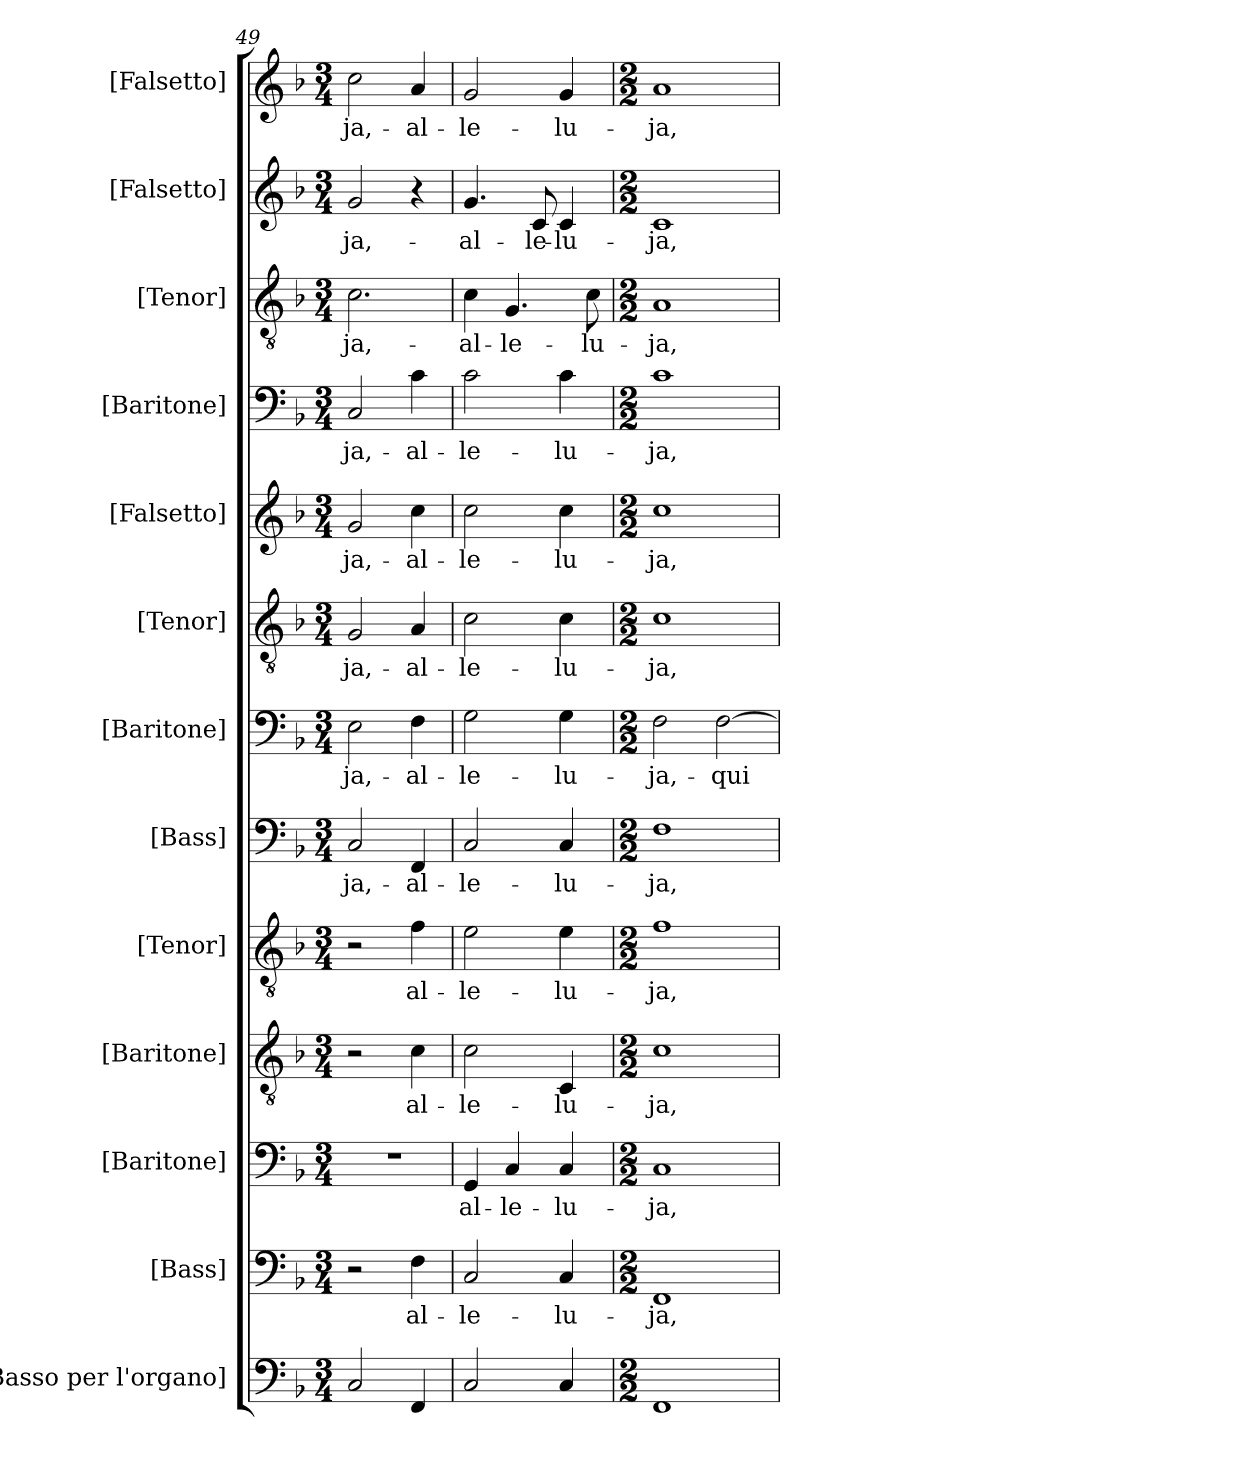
**kern	**kern	**text	**kern	**text	**kern	**text	**kern	**text	**kern	**text	**kern	**text	**kern	**text	**kern	**text	**kern	**text	**kern	**text	**kern	**text	**kern	**text
*part13	*part12	*part12	*part11	*part11	*part10	*part10	*part9	*part9	*part8	*part8	*part7	*part7	*part6	*part6	*part5	*part5	*part4	*part4	*part3	*part3	*part2	*part2	*part1	*part1
*staff13	*staff12	*staff12	*staff11	*staff11	*staff10	*staff10	*staff9	*staff9	*staff8	*staff8	*staff7	*staff7	*staff6	*staff6	*staff5	*staff5	*staff4	*staff4	*staff3	*staff3	*staff2	*staff2	*staff1	*staff1
*I"[Basso per l'organo]	*I"[Bass]	*	*I"[Baritone]	*	*I"[Baritone]	*	*I"[Tenor]	*	*I"[Bass]	*	*I"[Baritone]	*	*I"[Tenor]	*	*I"[Falsetto]	*	*I"[Baritone]	*	*I"[Tenor]	*	*I"[Falsetto]	*	*I"[Falsetto]	*
*	*I'B.	*	*I'Bar.	*	*I'Bar.	*	*I'T.	*	*I'B.	*	*I'Bar.	*	*I'T.	*	*I'A.	*	*I'Bar.	*	*I'T.	*	*I'A.	*	*I'A.	*
*clefF4	*clefF4	*	*clefF4	*	*clefGv2	*	*clefGv2	*	*clefF4	*	*clefF4	*	*clefGv2	*	*clefG2	*	*clefF4	*	*clefGv2	*	*clefG2	*	*clefG2	*
*	*	*	*	*	*ITrd7c12	*	*ITrd7c12	*	*	*	*	*	*ITrd7c12	*	*	*	*	*	*ITrd7c12	*	*	*	*	*
*k[b-]	*k[b-]	*	*k[b-]	*	*k[b-]	*	*k[b-]	*	*k[b-]	*	*k[b-]	*	*k[b-]	*	*k[b-]	*	*k[b-]	*	*k[b-]	*	*k[b-]	*	*k[b-]	*
*F:	*F:	*	*F:	*	*F:	*	*F:	*	*F:	*	*F:	*	*F:	*	*F:	*	*F:	*	*F:	*	*F:	*	*F:	*
*M3/4	*M3/4	*	*M3/4	*	*M3/4	*	*M3/4	*	*M3/4	*	*M3/4	*	*M3/4	*	*M3/4	*	*M3/4	*	*M3/4	*	*M3/4	*	*M3/4	*
=49	=49	=49	=49	=49	=49	=49	=49	=49	=49	=49	=49	=49	=49	=49	=49	=49	=49	=49	=49	=49	=49	=49	=49	=49
!	!	!	!LO:N:vis=1	!	!	!	!	!	!	!	!	!	!	!	!	!	!	!	!	!	!	!	!	!
!	!	!	!	!	!	!	!	!	!	!LO:LY:b:color=#000000	!	!	!	!	!	!	!	!	!	!	!	!	!	!
!	!	!	!	!	!	!	!	!	!	!	!	!LO:LY:b:color=#000000	!	!	!	!	!	!	!	!	!	!	!	!
!	!	!	!	!	!	!	!	!	!	!	!	!	!	!LO:LY:b:color=#000000	!	!	!	!	!	!	!	!	!	!
!	!	!	!	!	!	!	!	!	!	!	!	!	!	!	!	!LO:LY:b:color=#000000	!	!	!	!	!	!	!	!
!	!	!	!	!	!	!	!	!	!	!	!	!	!	!	!	!	!	!LO:LY:b:color=#000000	!	!	!	!	!	!
!	!	!	!	!	!	!	!	!	!	!	!	!	!	!	!	!	!	!	!	!LO:LY:b:color=#000000	!	!	!	!
!	!	!	!	!	!	!	!	!	!	!	!	!	!	!	!	!	!	!	!	!	!	!LO:LY:b:color=#000000	!	!
!	!	!	!	!	!	!	!	!	!	!	!	!	!	!	!	!	!	!	!	!	!	!	!	!LO:LY:b:color=#000000
2Ci/	2r	.	2.r	.	2r	.	2r	.	2Ci/	-ja,-	2Ei\	-ja,-	2GGi/	-ja,-	2gi/	-ja,-	2Ci/	-ja,-	2.Ci\	-ja,-	2gi/	-ja,-	2cci\	-ja,-
!	!	!LO:LY:b:color=#000000	!	!	!	!	!	!	!	!	!	!	!	!	!	!	!	!	!	!	!	!	!	!
!	!	!	!	!	!	!LO:LY:b:color=#000000	!	!	!	!	!	!	!	!	!	!	!	!	!	!	!	!	!	!
!	!	!	!	!	!	!	!	!LO:LY:b:color=#000000	!	!	!	!	!	!	!	!	!	!	!	!	!	!	!	!
!	!	!	!	!	!	!	!	!	!	!LO:LY:b:color=#000000	!	!	!	!	!	!	!	!	!	!	!	!	!	!
!	!	!	!	!	!	!	!	!	!	!	!	!LO:LY:b:color=#000000	!	!	!	!	!	!	!	!	!	!	!	!
!	!	!	!	!	!	!	!	!	!	!	!	!	!	!LO:LY:b:color=#000000	!	!	!	!	!	!	!	!	!	!
!	!	!	!	!	!	!	!	!	!	!	!	!	!	!	!	!LO:LY:b:color=#000000	!	!	!	!	!	!	!	!
!	!	!	!	!	!	!	!	!	!	!	!	!	!	!	!	!	!	!LO:LY:b:color=#000000	!	!	!	!	!	!
!	!	!	!	!	!	!	!	!	!	!	!	!	!	!	!	!	!	!	!	!	!	!	!	!LO:LY:b:color=#000000
4FFi/	4Fi\	-al--	.	.	4Ci\	-al--	4Fi\	-al--	4FFi/	-al--	4Fi\	-al--	4AAi/	-al--	4cci\	-al--	4ci\	-al--	.	.	4r	.	4ai/	-al--
=50	=50	=50	=50	=50	=50	=50	=50	=50	=50	=50	=50	=50	=50	=50	=50	=50	=50	=50	=50	=50	=50	=50	=50	=50
!	!	!LO:LY:b:color=#000000	!	!	!	!	!	!	!	!	!	!	!	!	!	!	!	!	!	!	!	!	!	!
!	!	!	!	!LO:LY:b:color=#000000	!	!	!	!	!	!	!	!	!	!	!	!	!	!	!	!	!	!	!	!
!	!	!	!	!	!	!LO:LY:b:color=#000000	!	!	!	!	!	!	!	!	!	!	!	!	!	!	!	!	!	!
!	!	!	!	!	!	!	!	!LO:LY:b:color=#000000	!	!	!	!	!	!	!	!	!	!	!	!	!	!	!	!
!	!	!	!	!	!	!	!	!	!	!LO:LY:b:color=#000000	!	!	!	!	!	!	!	!	!	!	!	!	!	!
!	!	!	!	!	!	!	!	!	!	!	!	!LO:LY:b:color=#000000	!	!	!	!	!	!	!	!	!	!	!	!
!	!	!	!	!	!	!	!	!	!	!	!	!	!	!LO:LY:b:color=#000000	!	!	!	!	!	!	!	!	!	!
!	!	!	!	!	!	!	!	!	!	!	!	!	!	!	!	!LO:LY:b:color=#000000	!	!	!	!	!	!	!	!
!	!	!	!	!	!	!	!	!	!	!	!	!	!	!	!	!	!	!LO:LY:b:color=#000000	!	!	!	!	!	!
!	!	!	!	!	!	!	!	!	!	!	!	!	!	!	!	!	!	!	!	!LO:LY:b:color=#000000	!	!	!	!
!	!	!	!	!	!	!	!	!	!	!	!	!	!	!	!	!	!	!	!	!	!	!LO:LY:b:color=#000000	!	!
!	!	!	!	!	!	!	!	!	!	!	!	!	!	!	!	!	!	!	!	!	!	!	!	!LO:LY:b:color=#000000
2Ci/	2Ci/	-le--	4GGi/	-al--	2Ci\	-le--	2Ei\	-le--	2Ci/	-le--	2Gi\	-le--	2Ci\	-le--	2cci\	-le--	2ci\	-le--	4Ci\	-al--	4.gi/	-al--	2gi/	-le--
!	!	!	!	!LO:LY:b:color=#000000	!	!	!	!	!	!	!	!	!	!	!	!	!	!	!	!	!	!	!	!
!	!	!	!	!	!	!	!	!	!	!	!	!	!	!	!	!	!	!	!	!LO:LY:b:color=#000000	!	!	!	!
.	.	.	4Ci/	-le--	.	.	.	.	.	.	.	.	.	.	.	.	.	.	4.GGi/	-le--	.	.	.	.
!	!	!	!	!	!	!	!	!	!	!	!	!	!	!	!	!	!	!	!	!	!	!LO:LY:b:color=#000000	!	!
.	.	.	.	.	.	.	.	.	.	.	.	.	.	.	.	.	.	.	.	.	8ci/	-le--	.	.
!	!	!LO:LY:b:color=#000000	!	!	!	!	!	!	!	!	!	!	!	!	!	!	!	!	!	!	!	!	!	!
!	!	!	!	!LO:LY:b:color=#000000	!	!	!	!	!	!	!	!	!	!	!	!	!	!	!	!	!	!	!	!
!	!	!	!	!	!	!LO:LY:b:color=#000000	!	!	!	!	!	!	!	!	!	!	!	!	!	!	!	!	!	!
!	!	!	!	!	!	!	!	!LO:LY:b:color=#000000	!	!	!	!	!	!	!	!	!	!	!	!	!	!	!	!
!	!	!	!	!	!	!	!	!	!	!LO:LY:b:color=#000000	!	!	!	!	!	!	!	!	!	!	!	!	!	!
!	!	!	!	!	!	!	!	!	!	!	!	!LO:LY:b:color=#000000	!	!	!	!	!	!	!	!	!	!	!	!
!	!	!	!	!	!	!	!	!	!	!	!	!	!	!LO:LY:b:color=#000000	!	!	!	!	!	!	!	!	!	!
!	!	!	!	!	!	!	!	!	!	!	!	!	!	!	!	!LO:LY:b:color=#000000	!	!	!	!	!	!	!	!
!	!	!	!	!	!	!	!	!	!	!	!	!	!	!	!	!	!	!LO:LY:b:color=#000000	!	!	!	!	!	!
!	!	!	!	!	!	!	!	!	!	!	!	!	!	!	!	!	!	!	!	!	!	!LO:LY:b:color=#000000	!	!
!	!	!	!	!	!	!	!	!	!	!	!	!	!	!	!	!	!	!	!	!	!	!	!	!LO:LY:b:color=#000000
4Ci/	4Ci/	-lu--	4Ci/	-lu--	4CCi/	-lu--	4Ei\	-lu--	4Ci/	-lu--	4Gi\	-lu--	4Ci\	-lu--	4cci\	-lu--	4ci\	-lu--	.	.	4ci/	-lu--	4gi/	-lu--
!	!	!	!	!	!	!	!	!	!	!	!	!	!	!	!	!	!	!	!	!LO:LY:b:color=#000000	!	!	!	!
.	.	.	.	.	.	.	.	.	.	.	.	.	.	.	.	.	.	.	8Ci\	-lu--	.	.	.	.
=51	=51	=51	=51	=51	=51	=51	=51	=51	=51	=51	=51	=51	=51	=51	=51	=51	=51	=51	=51	=51	=51	=51	=51	=51
*M2/2	*M2/2	*	*M2/2	*	*M2/2	*	*M2/2	*	*M2/2	*	*M2/2	*	*M2/2	*	*M2/2	*	*M2/2	*	*M2/2	*	*M2/2	*	*M2/2	*
!	!	!LO:LY:b:color=#000000	!	!	!	!	!	!	!	!	!	!	!	!	!	!	!	!	!	!	!	!	!	!
!	!	!	!	!LO:LY:b:color=#000000	!	!	!	!	!	!	!	!	!	!	!	!	!	!	!	!	!	!	!	!
!	!	!	!	!	!	!LO:LY:b:color=#000000	!	!	!	!	!	!	!	!	!	!	!	!	!	!	!	!	!	!
!	!	!	!	!	!	!	!	!LO:LY:b:color=#000000	!	!	!	!	!	!	!	!	!	!	!	!	!	!	!	!
!	!	!	!	!	!	!	!	!	!	!LO:LY:b:color=#000000	!	!	!	!	!	!	!	!	!	!	!	!	!	!
!	!	!	!	!	!	!	!	!	!	!	!	!LO:LY:b:color=#000000	!	!	!	!	!	!	!	!	!	!	!	!
!	!	!	!	!	!	!	!	!	!	!	!	!	!	!LO:LY:b:color=#000000	!	!	!	!	!	!	!	!	!	!
!	!	!	!	!	!	!	!	!	!	!	!	!	!	!	!	!LO:LY:b:color=#000000	!	!	!	!	!	!	!	!
!	!	!	!	!	!	!	!	!	!	!	!	!	!	!	!	!	!	!LO:LY:b:color=#000000	!	!	!	!	!	!
!	!	!	!	!	!	!	!	!	!	!	!	!	!	!	!	!	!	!	!	!LO:LY:b:color=#000000	!	!	!	!
!	!	!	!	!	!	!	!	!	!	!	!	!	!	!	!	!	!	!	!	!	!	!LO:LY:b:color=#000000	!	!
!	!	!	!	!	!	!	!	!	!	!	!	!	!	!	!	!	!	!	!	!	!	!	!	!LO:LY:b:color=#000000
1FFi	1FFi	-ja,-	1Ci	-ja,-	1Ci	-ja,-	1Fi	-ja,-	1Fi	-ja,-	2Fi\	-ja,-	1Ci	-ja,-	1cci	-ja,-	1ci	-ja,-	1AAi	-ja,-	1ci	-ja,-	1ai	-ja,-
!	!	!	!	!	!	!	!	!	!	!	!	!LO:LY:b:color=#000000	!	!	!	!	!	!	!	!	!	!	!	!
.	.	.	.	.	.	.	.	.	.	.	[2Fi\	-qui_-	.	.	.	.	.	.	.	.	.	.	.	.
=	=	=	=	=	=	=	=	=	=	=	=	=	=	=	=	=	=	=	=	=	=	=	=	=
*-	*-	*-	*-	*-	*-	*-	*-	*-	*-	*-	*-	*-	*-	*-	*-	*-	*-	*-	*-	*-	*-	*-	*-	*-
